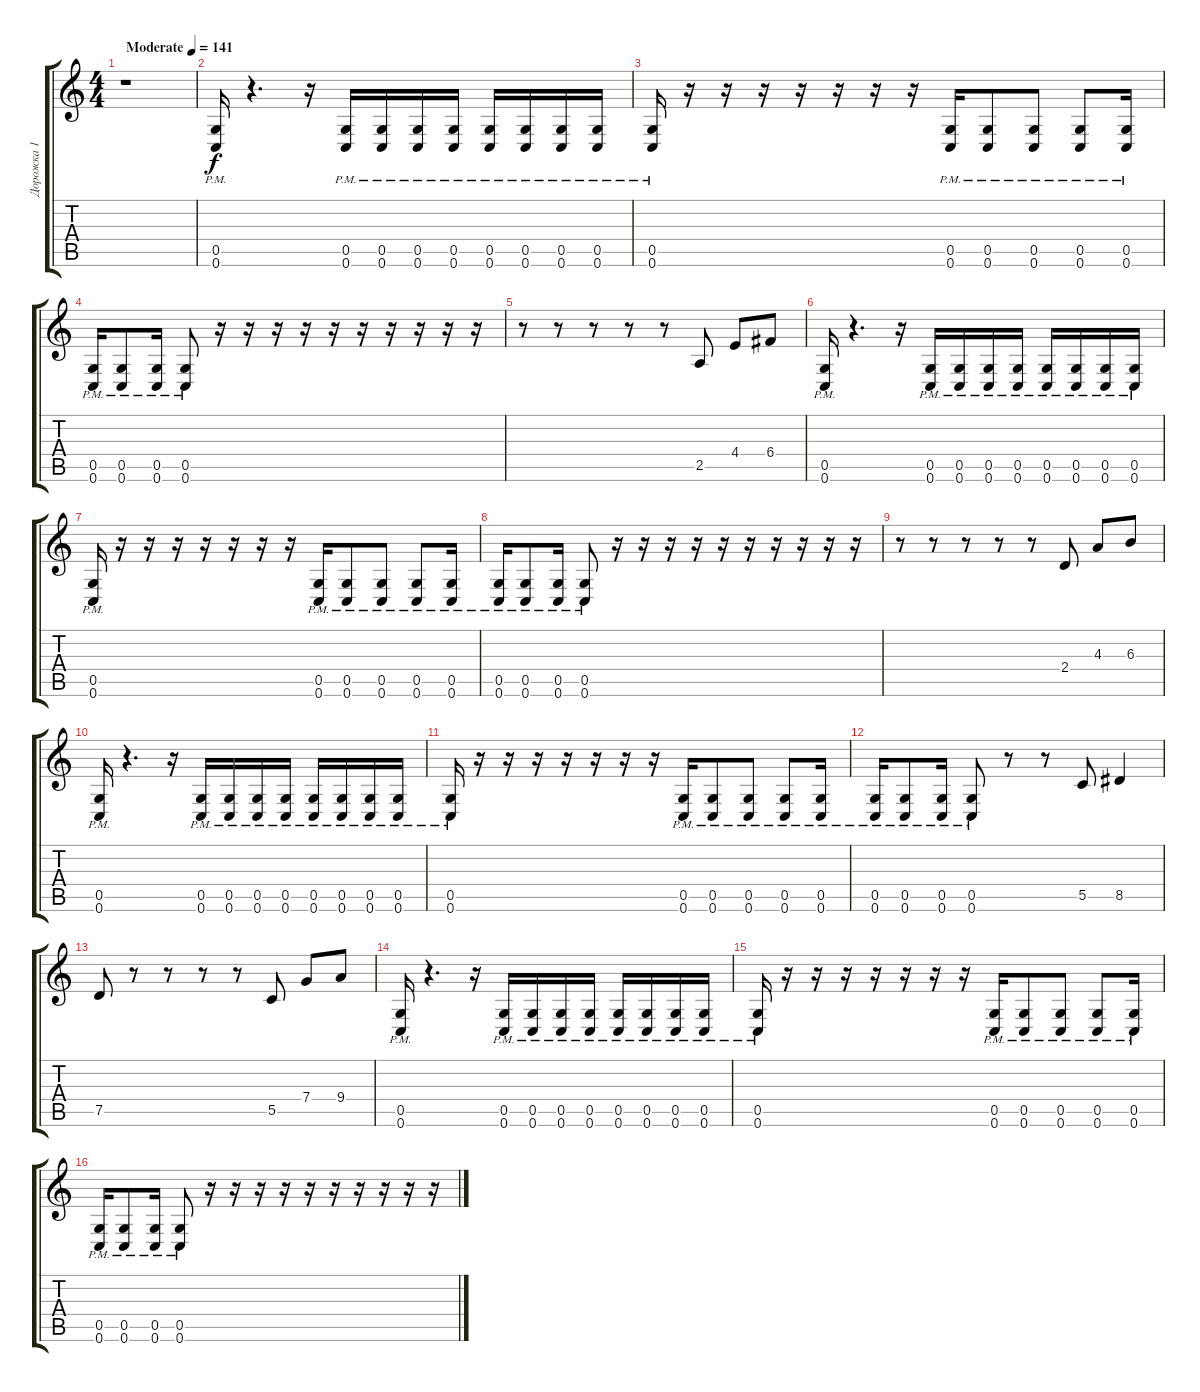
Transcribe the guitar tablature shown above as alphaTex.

\track ("Дорожка 1" "Дорожка 1") {instrument distortionguitar}
\staff {score tabs}
\tuning (D4 A3 F3 C3 G2 C2) {hide}
\ts (4 4)
\tempo (141 "Moderate")
\clef g2
\ks c
r.1{dy f instrument distortionguitar} |
(0.5{pm} 0.6{pm}).16 r.4{d} r.16 (0.5{pm} 0.6{pm}).16 (0.5{pm} 0.6{pm}).16 (0.5{pm} 0.6{pm}).16 (0.5{pm} 0.6{pm}).16 (0.5{pm} 0.6{pm}).16 (0.5{pm} 0.6{pm}).16 (0.5{pm} 0.6{pm}).16 (0.5{pm} 0.6{pm}).16 |
(0.5{pm} 0.6{pm}).16 r.16 r.16 r.16 r.16 r.16 r.16 r.16 (0.5{pm} 0.6{pm}).16 (0.5{pm} 0.6{pm}).8 (0.5{pm} 0.6{pm}).8 (0.5{pm} 0.6{pm}).8 (0.5{pm} 0.6{pm}).16 |
(0.5{pm} 0.6{pm}).16 (0.5{pm} 0.6{pm}).8 (0.5{pm} 0.6{pm}).16 (0.5{pm} 0.6{pm}).8 r.16 r.16 r.16 r.16 r.16 r.16 r.16 r.16 r.16 r.16 |
r.8 r.8 r.8 r.8 r.8 2.5.8 4.4.8 6.4.8 |
(0.5{pm} 0.6{pm}).16 r.4{d} r.16 (0.5{pm} 0.6{pm}).16 (0.5{pm} 0.6{pm}).16 (0.5{pm} 0.6{pm}).16 (0.5{pm} 0.6{pm}).16 (0.5{pm} 0.6{pm}).16 (0.5{pm} 0.6{pm}).16 (0.5{pm} 0.6{pm}).16 (0.5{pm} 0.6{pm}).16 |
(0.5{pm} 0.6{pm}).16 r.16 r.16 r.16 r.16 r.16 r.16 r.16 (0.5{pm} 0.6{pm}).16 (0.5{pm} 0.6{pm}).8 (0.5{pm} 0.6{pm}).8 (0.5{pm} 0.6{pm}).8 (0.5{pm} 0.6{pm}).16 |
(0.5{pm} 0.6{pm}).16 (0.5{pm} 0.6{pm}).8 (0.5{pm} 0.6{pm}).16 (0.5{pm} 0.6{pm}).8 r.16 r.16 r.16 r.16 r.16 r.16 r.16 r.16 r.16 r.16 |
r.8 r.8 r.8 r.8 r.8 2.4.8 4.3.8 6.3.8 |
(0.5{pm} 0.6{pm}).16 r.4{d} r.16 (0.5{pm} 0.6{pm}).16 (0.5{pm} 0.6{pm}).16 (0.5{pm} 0.6{pm}).16 (0.5{pm} 0.6{pm}).16 (0.5{pm} 0.6{pm}).16 (0.5{pm} 0.6{pm}).16 (0.5{pm} 0.6{pm}).16 (0.5{pm} 0.6{pm}).16 |
(0.5{pm} 0.6{pm}).16 r.16 r.16 r.16 r.16 r.16 r.16 r.16 (0.5{pm} 0.6{pm}).16 (0.5{pm} 0.6{pm}).8 (0.5{pm} 0.6{pm}).8 (0.5{pm} 0.6{pm}).8 (0.5{pm} 0.6{pm}).16 |
(0.5{pm} 0.6{pm}).16 (0.5{pm} 0.6{pm}).8 (0.5{pm} 0.6{pm}).16 (0.5{pm} 0.6{pm}).8 r.8 r.8 5.5.8 8.5.4 |
7.5.8 r.8 r.8 r.8 r.8 5.5.8 7.4.8 9.4.8 |
(0.5{pm} 0.6{pm}).16 r.4{d} r.16 (0.5{pm} 0.6{pm}).16 (0.5{pm} 0.6{pm}).16 (0.5{pm} 0.6{pm}).16 (0.5{pm} 0.6{pm}).16 (0.5{pm} 0.6{pm}).16 (0.5{pm} 0.6{pm}).16 (0.5{pm} 0.6{pm}).16 (0.5{pm} 0.6{pm}).16 |
(0.5{pm} 0.6{pm}).16 r.16 r.16 r.16 r.16 r.16 r.16 r.16 (0.5{pm} 0.6{pm}).16 (0.5{pm} 0.6{pm}).8 (0.5{pm} 0.6{pm}).8 (0.5{pm} 0.6{pm}).8 (0.5{pm} 0.6{pm}).16 |
(0.5{pm} 0.6{pm}).16 (0.5{pm} 0.6{pm}).8 (0.5{pm} 0.6{pm}).16 (0.5{pm} 0.6{pm}).8 r.16 r.16 r.16 r.16 r.16 r.16 r.16 r.16 r.16 r.16
